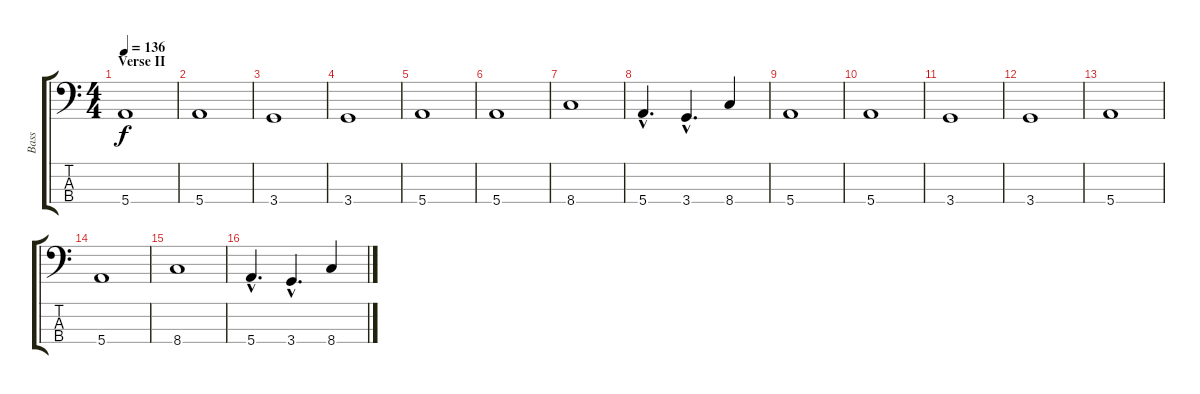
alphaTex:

\track ("Bass" "Bass") {instrument electricbassfinger}
\staff {score tabs}
\tuning (G2 D2 A1 E1) {hide}
\ts (4 4)
\section ("" "Verse II")
\tempo 136
\clef f4
\ks c
5.4.1{dy f volume 13} |
5.4.1 |
3.4.1 |
3.4.1 |
5.4.1 |
5.4.1 |
8.4.1 |
5.4{hac}.4{d} 3.4{hac}.4{d} 8.4.4 |
5.4.1 |
5.4.1 |
3.4.1 |
3.4.1 |
5.4.1 |
5.4.1 |
8.4.1 |
5.4{hac}.4{d} 3.4{hac}.4{d} 8.4.4
